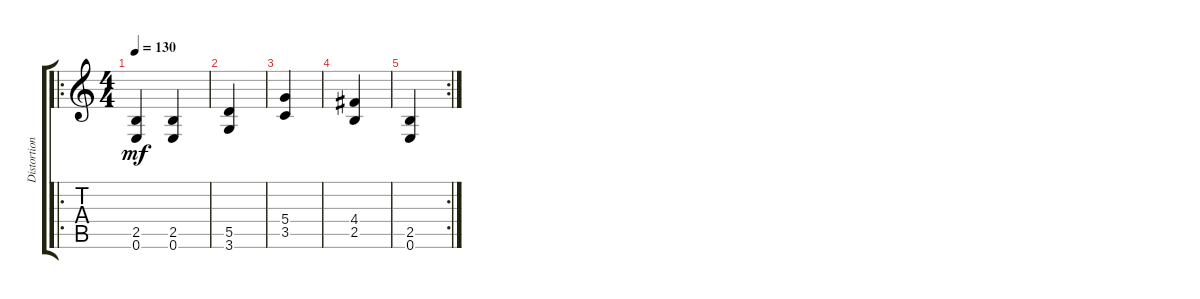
\track ("Distortion Guitar" "Distortion") {instrument distortionguitar}
\staff {score tabs}
\tuning (E4 B3 G3 D3 A2 E2) {hide}
\ro
\ts (4 4)
\tempo 130
\clef g2
\ks c
(2.5 0.6).4{dy mf instrument distortionguitar} (2.5 0.6).4 |
(5.5 3.6).4 |
(5.4 3.5).4 |
(4.4 2.5).4 |
\rc 2
(2.5 0.6).4
